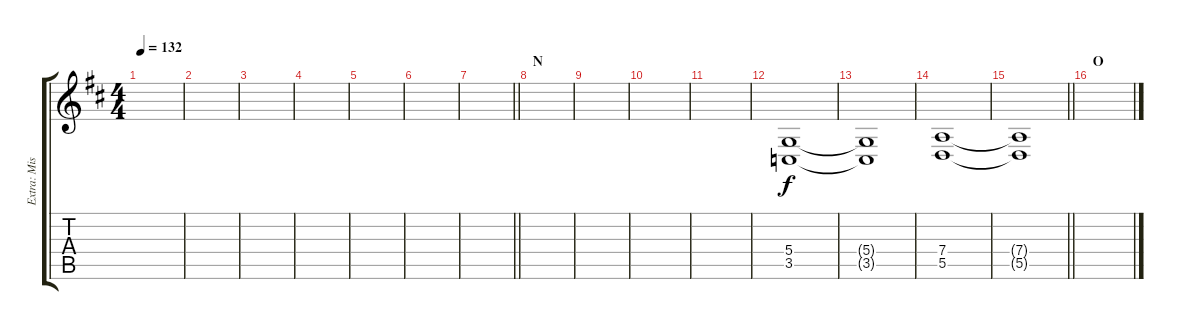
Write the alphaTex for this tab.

\track ("Extra: Misc" "Extra: Mis") {instrument sitar}
\staff {score tabs}
\tuning (E4 B3 G3 D3 A2 D2) {hide}
\ts (4 4)
\tempo 132
\clef g2
\ks d
|
|
|
|
|
|
\barLineRight lightlight
|
\section ("" "N")
|
|
|
|
(5.4 3.5).1{instrument drawbarorgan} |
(5.4{t} 3.5{t}).1 |
(7.4 5.5).1 |
\barLineRight lightlight
(7.4{t} 5.5{t}).1 |
\section ("" "O")
